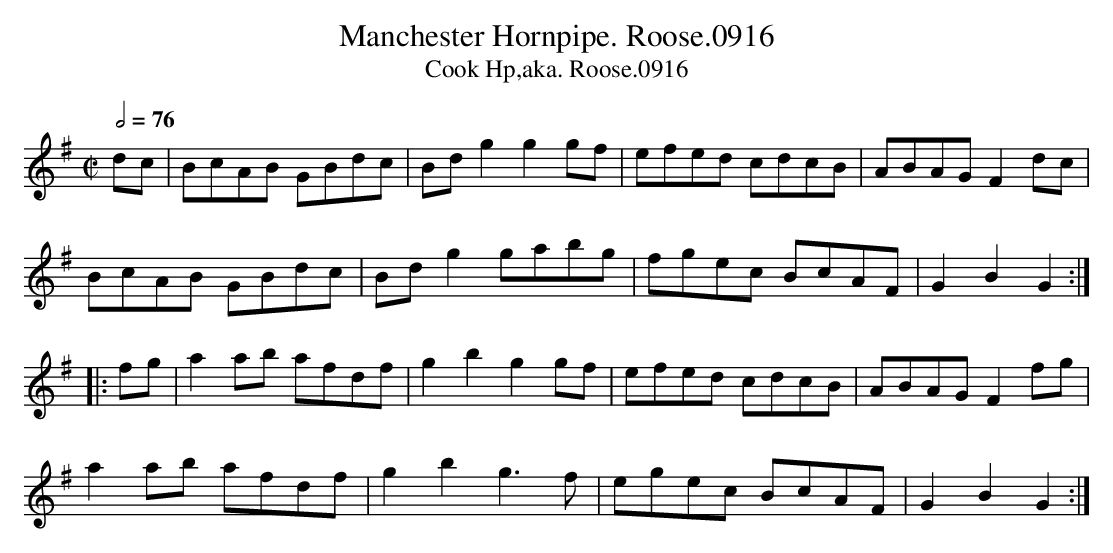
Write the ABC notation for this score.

X:1
T:Manchester Hornpipe. Roose.0916
T:Cook Hp,aka. Roose.0916
Q:1/2=76
M:C|
L:1/8
K:G
dc|BcAB GBdc|Bdg2 g2gf|efed cdcB|ABAG F2dc|
BcAB GBdc|Bdg2 gabg|fgec BcAF|G2B2 G2:|
|:fg|a2ab afdf|g2b2 g2gf|efed cdcB|ABAG F2fg|
a2ab afdf|g2b2 g3f|egec BcAF|G2B2 G2:|
